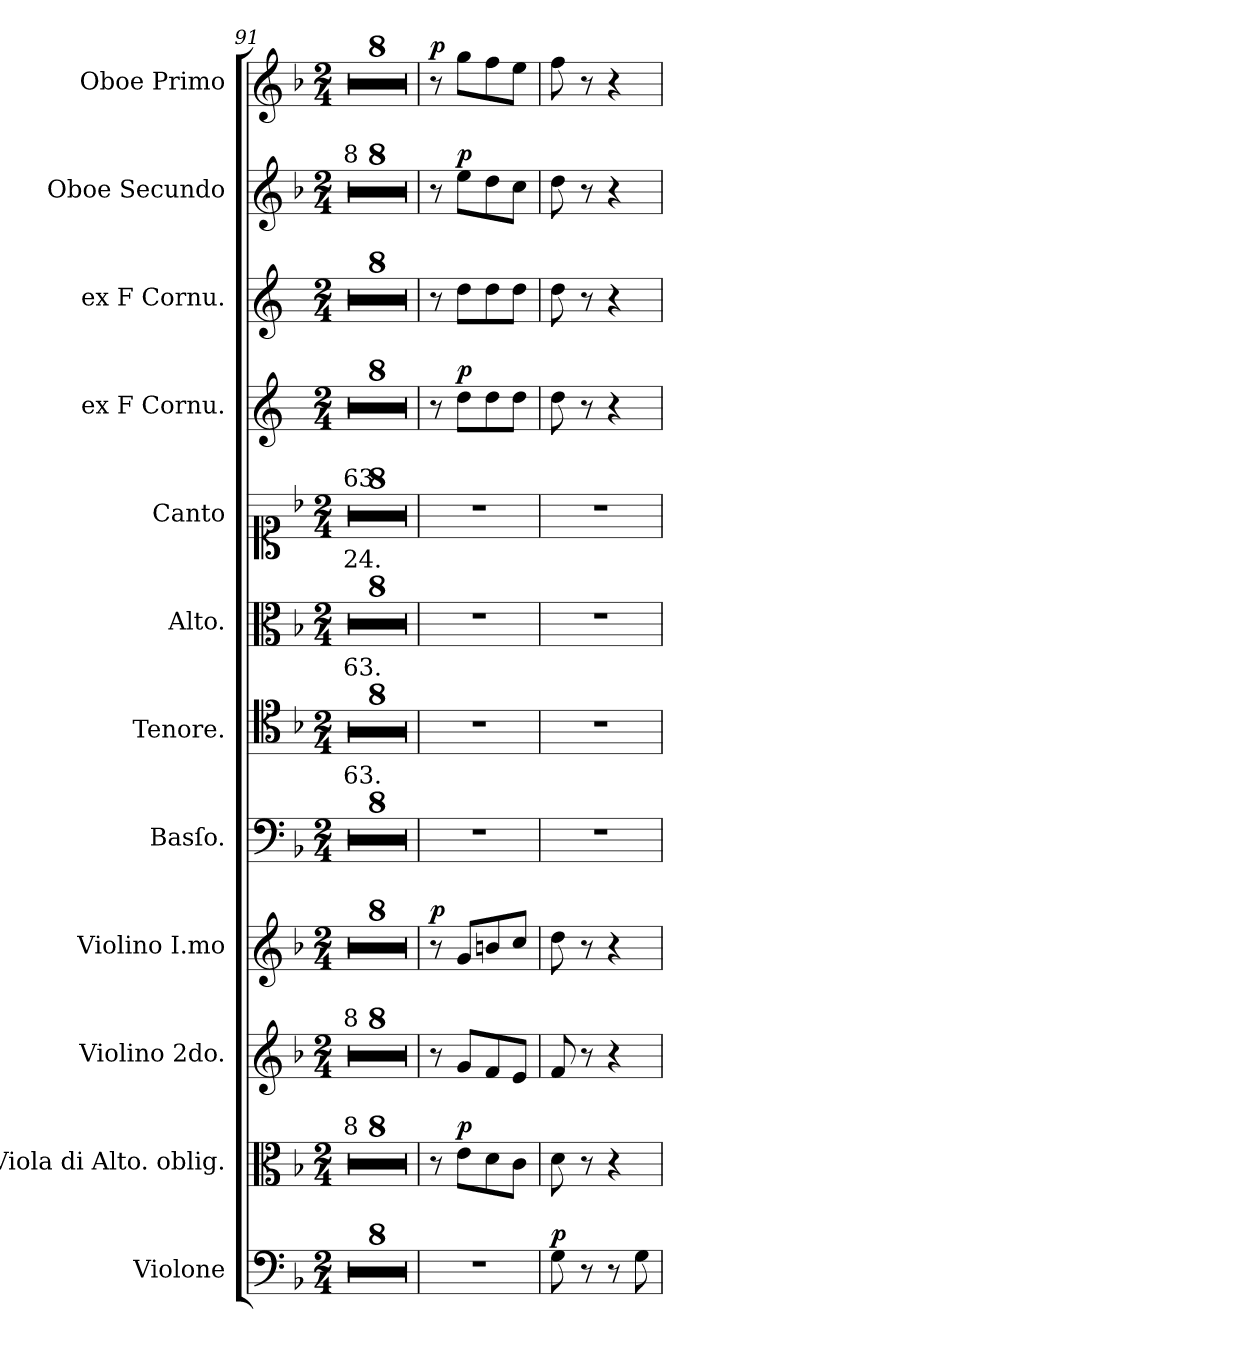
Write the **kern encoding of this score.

**kern	**dynam	**kern	**dynam	**kern	**dynam	**kern	**dynam	**kern	**kern	**kern	**kern	**kern	**dynam	**kern	**kern	**dynam	**kern	**dynam
*part12	*part12	*part11	*part11	*part10	*part10	*part9	*part9	*part8	*part7	*part6	*part5	*part4	*part4	*part3	*part2	*part2	*part1	*part1
*staff12	*staff12	*staff11	*staff11	*staff10	*staff10	*staff9	*staff9	*staff8	*staff7	*staff6	*staff5	*staff4	*staff4	*staff3	*staff2	*staff2	*staff1	*staff1
*I"Violone	*	*I"Viola di Alto. oblig.	*	*I"Violino 2do.	*	*I"Violino I.mo	*	*I"Basſo.	*I"Tenore.	*I"Alto.	*I"Canto	*I"ex F Cornu.	*	*I"ex F Cornu.	*I"Oboe Secundo	*	*I"Oboe Primo	*
*I'vlne	*	*I'vla	*	*I'vl 2	*	*I'vl 1	*	*I'B	*I'T	*I'A	*	*	*	*	*I'ob 2	*	*I'ob 1	*
*clefF4	*	*clefC3	*	*clefG2	*	*clefG2	*	*clefF4	*clefC4	*clefC3	*clefC1	*clefG2	*	*clefG2	*clefG2	*	*clefG2	*
*ITrd8c12	*	*	*	*	*	*	*	*	*	*	*	*ITrd4c7	*	*ITrd4c7	*	*	*	*
*k[b-]	*	*k[b-]	*	*k[b-]	*	*k[b-]	*	*k[b-]	*k[b-]	*k[b-]	*k[b-]	*k[b-]	*	*k[b-]	*k[b-]	*	*k[b-]	*
*F:	*	*F:	*	*F:	*	*F:	*	*F:	*F:	*F:	*F:	*F:	*	*F:	*F:	*	*F:	*
*M2/4	*	*M2/4	*	*M2/4	*	*M2/4	*	*M2/4	*M2/4	*M2/4	*M2/4	*M2/4	*	*M2/4	*M2/4	*	*M2/4	*
=91	=91	=91	=91	=91	=91	=91	=91	=91	=91	=91	=91	=91	=91	=91	=91	=91	=91	=91
!	!	!	!	!	!	!	!	!	!	!	!	!	!	!	!LO:TX:a:t=8	!	!	!
!	!	!	!	!	!	!	!	!	!	!	!LO:TX:a:t=63	!	!	!	!	!	!	!
!	!	!	!	!	!	!	!	!	!	!LO:TX:a:t=24.	!	!	!	!	!	!	!	!
!	!	!	!	!	!	!	!	!	!LO:TX:a:t=63.	!	!	!	!	!	!	!	!	!
!	!	!	!	!	!	!	!	!LO:TX:a:t=63.	!	!	!	!	!	!	!	!	!	!
!	!	!	!	!LO:TX:a:t=8	!	!	!	!	!	!	!	!	!	!	!	!	!	!
!	!	!LO:TX:a:t=8	!	!	!	!	!	!	!	!	!	!	!	!	!	!	!	!
2r	.	2r	.	2r	.	2r	.	2r	2r	2r	2r	2r	.	2r	2r	.	2r	.
=92	=92	=92	=92	=92	=92	=92	=92	=92	=92	=92	=92	=92	=92	=92	=92	=92	=92	=92
2r	.	2r	.	2r	.	2r	.	2r	2r	2r	2r	2r	.	2r	2r	.	2r	.
=93	=93	=93	=93	=93	=93	=93	=93	=93	=93	=93	=93	=93	=93	=93	=93	=93	=93	=93
2r	.	2r	.	2r	.	2r	.	2r	2r	2r	2r	2r	.	2r	2r	.	2r	.
=94	=94	=94	=94	=94	=94	=94	=94	=94	=94	=94	=94	=94	=94	=94	=94	=94	=94	=94
2r	.	2r	.	2r	.	2r	.	2r	2r	2r	2r	2r	.	2r	2r	.	2r	.
=95	=95	=95	=95	=95	=95	=95	=95	=95	=95	=95	=95	=95	=95	=95	=95	=95	=95	=95
2r	.	2r	.	2r	.	2r	.	2r	2r	2r	2r	2r	.	2r	2r	.	2r	.
=96	=96	=96	=96	=96	=96	=96	=96	=96	=96	=96	=96	=96	=96	=96	=96	=96	=96	=96
2r	.	2r	.	2r	.	2r	.	2r	2r	2r	2r	2r	.	2r	2r	.	2r	.
=97	=97	=97	=97	=97	=97	=97	=97	=97	=97	=97	=97	=97	=97	=97	=97	=97	=97	=97
2r	.	2r	.	2r	.	2r	.	2r	2r	2r	2r	2r	.	2r	2r	.	2r	.
=98	=98	=98	=98	=98	=98	=98	=98	=98	=98	=98	=98	=98	=98	=98	=98	=98	=98	=98
2r	.	2r	.	2r	.	2r	.	2r	2r	2r	2r	2r	.	2r	2r	.	2r	.
=99	=99	=99	=99	=99	=99	=99	=99	=99	=99	=99	=99	=99	=99	=99	=99	=99	=99	=99
!	!	!	!	!	!LO:DY:a	!	!LO:DY:a	!	!	!	!	!	!	!	!	!	!	!LO:DY:a
2r	.	8r	.	8r	pia&colon;	8r	p	2r	2r	2r	2r	8r	.	8r	8r	.	8r	p
!	!	!	!LO:DY:a	!	!	!	!	!	!	!	!	!	!LO:DY:a	!	!	!LO:DY:a	!	!
.	.	8e\L	p	8g/L	.	8g/L	.	.	.	.	.	8g\L	p	8g\L	8ee\L	p	8gg\L	.
.	.	8d\	.	8f/	.	8bn/	.	.	.	.	.	8g\	.	8g\	8dd\	.	8ff\	.
.	.	8c\J	.	8e/J	.	8cc/J	.	.	.	.	.	8g\J	.	8g\J	8cc\J	.	8ee\J	.
=100	=100	=100	=100	=100	=100	=100	=100	=100	=100	=100	=100	=100	=100	=100	=100	=100	=100	=100
!	!LO:DY:a	!	!	!	!	!	!	!	!	!	!	!	!	!	!	!	!	!
8GG\	p	8d\	.	8f/	.	8dd\	.	2r	2r	2r	2r	8g\	.	8g\	8dd\	.	8ff\	.
8r	.	8r	.	8r	.	8r	.	.	.	.	.	8r	.	8r	8r	.	8r	.
8r	.	4r	.	4r	.	4r	.	.	.	.	.	4r	.	4r	4r	.	4r	.
8GG\	.	.	.	.	.	.	.	.	.	.	.	.	.	.	.	.	.	.
=	=	=	=	=	=	=	=	=	=	=	=	=	=	=	=	=	=	=
*-	*-	*-	*-	*-	*-	*-	*-	*-	*-	*-	*-	*-	*-	*-	*-	*-	*-	*-
